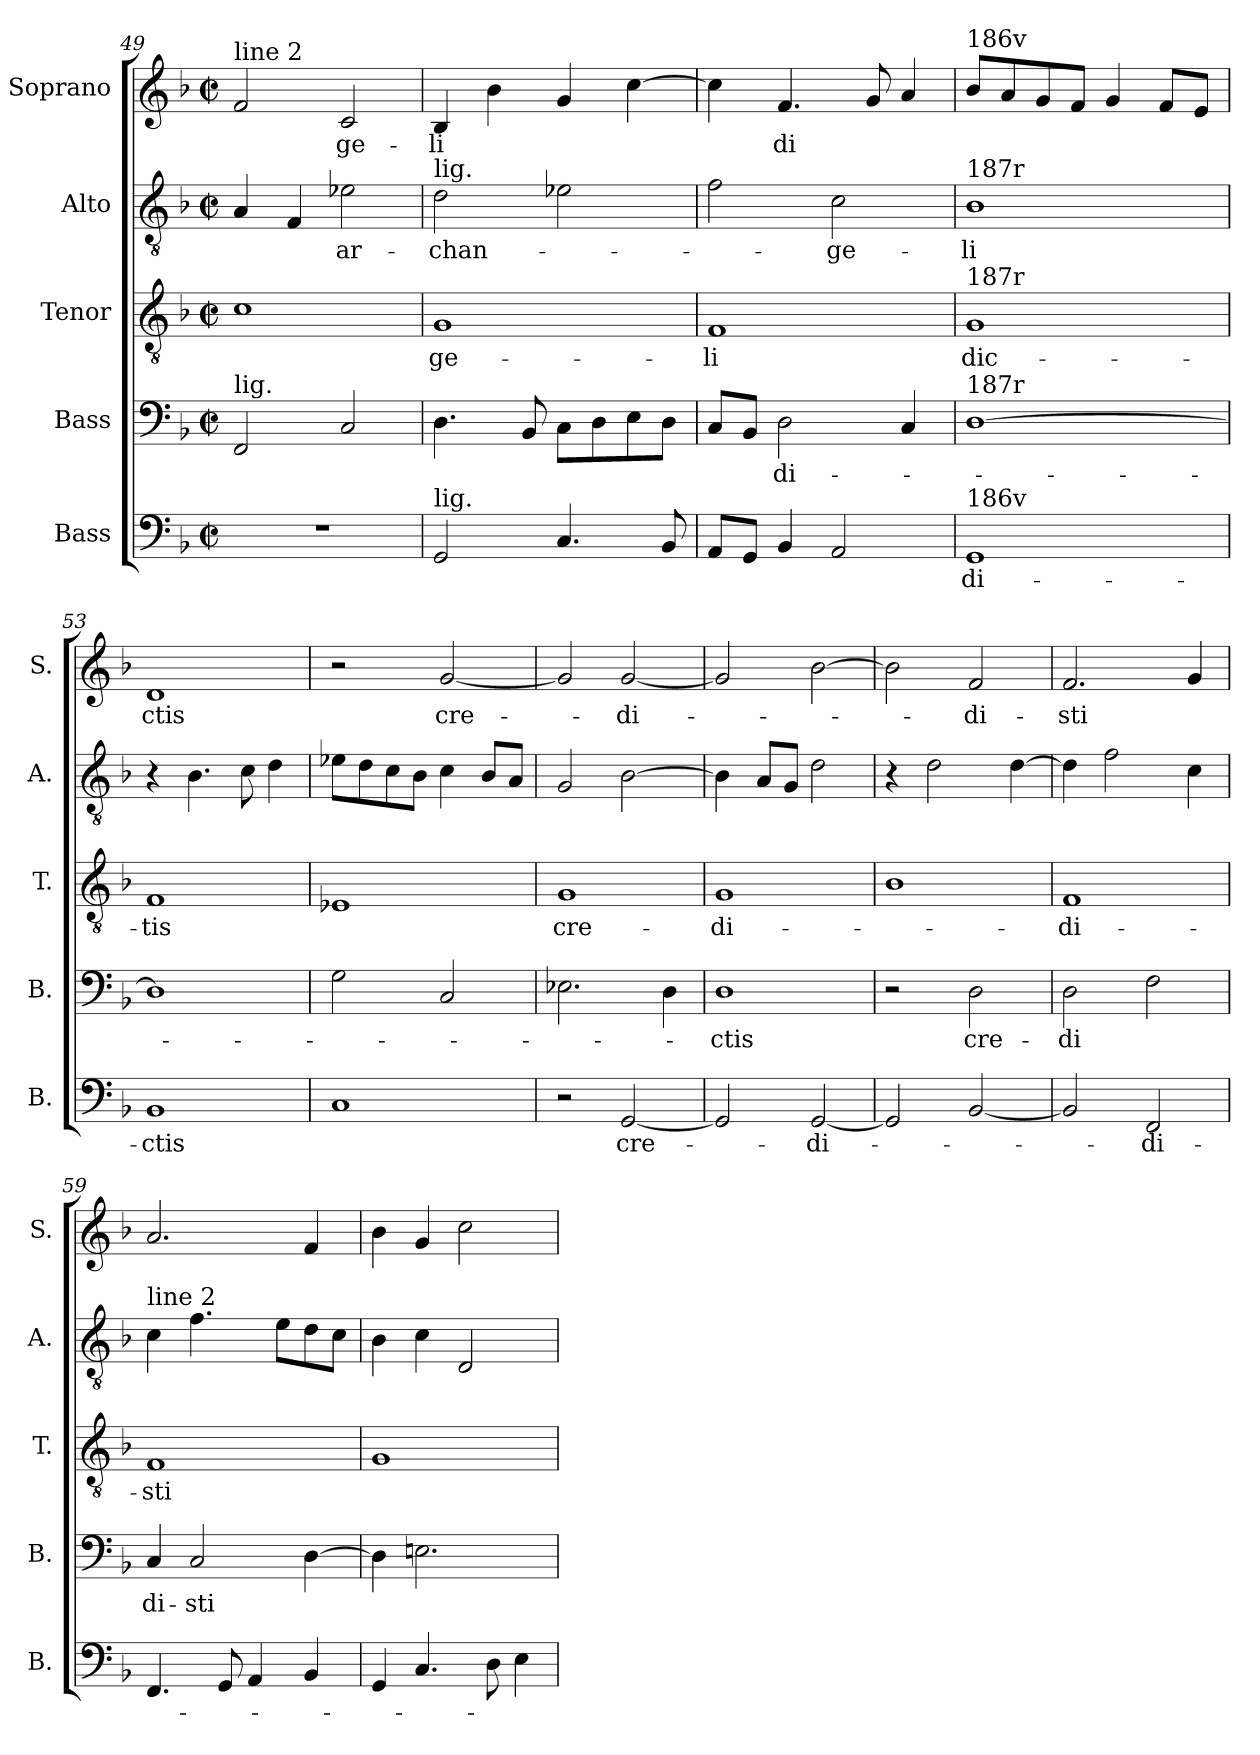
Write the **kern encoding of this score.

**kern	**text	**kern	**text	**kern	**text	**kern	**text	**kern	**text
*part5	*part5	*part4	*part4	*part3	*part3	*part2	*part2	*part1	*part1
*staff5	*staff5	*staff4	*staff4	*staff3	*staff3	*staff2	*staff2	*staff1	*staff1
*I"Bass	*	*I"Bass	*	*I"Tenor	*	*I"Alto	*	*I"Soprano	*
*I'B.	*	*I'B.	*	*I'T.	*	*I'A.	*	*I'S.	*
*clefF4	*	*clefF4	*	*clefGv2	*	*clefGv2	*	*clefG2	*
*k[b-]	*	*k[b-]	*	*k[b-]	*	*k[b-]	*	*k[b-]	*
*M2/2	*	*M2/2	*	*M2/2	*	*M2/2	*	*M2/2	*
*met(c|)	*	*met(c|)	*	*met(c|)	*	*met(c|)	*	*met(c|)	*
=49	=49	=49	=49	=49	=49	=49	=49	=49	=49
!	!	!	!	!	!	!	!	!LO:TX:a:t=line 2	!
!	!	!LO:TX:a:t=lig.	!	!	!	!	!	!	!
1r	.	2FF/	.	1c	.	4A/	.	2f/	.
.	.	.	.	.	.	4F/	.	.	.
!	!	!	!	!	!	!	!LO:LY:b	!	!LO:LY:b
.	.	2C/	.	.	.	2e-X\	ar-	2c/	ge-
=50	=50	=50	=50	=50	=50	=50	=50	=50	=50
!	!	!	!	!	!	!LO:TX:a:t=lig.	!	!	!
!LO:TX:a:t=lig.	!	!	!	!	!	!	!	!	!
!	!	!	!	!	!LO:LY:b	!	!LO:LY:b	!	!LO:LY:b
2GG/	.	4.D\	.	1G	-ge-	2d\	-chan-	4B-/	-li
.	.	.	.	.	.	.	.	4b-\	.
.	.	8BB-/	.	.	.	.	.	.	.
4.C/	.	8CL	.	.	.	2e-X\	.	4g/	.
.	.	8D	.	.	.	.	.	.	.
.	.	8E	.	.	.	.	.	[4cc\	.
8BB-/	.	8DJ	.	.	.	.	.	.	.
!!LO:LB:g=z
=51	=51	=51	=51	=51	=51	=51	=51	=51	=51
!	!	!	!	!	!LO:LY:b	!	!	!	!
8AAL	.	8CL	.	1F	-li	2f\	.	4cc\]	.
8GGJ	.	8BB-J	.	.	.	.	.	.	.
!	!	!	!LO:LY:b	!	!	!	!	!	!LO:LY:b
4BB-/	.	2D\	di-	.	.	.	.	4.f/	di
!	!	!	!	!	!	!	!LO:LY:b	!	!
2AA/	.	.	.	.	.	2c\	-ge-	.	.
.	.	.	.	.	.	.	.	8g/	.
.	.	4C/	.	.	.	.	.	4a/	.
!!LO:PB:g=z
=52	=52	=52	=52	=52	=52	=52	=52	=52	=52
!	!	!	!	!	!	!	!	!LO:TX:a:t=186v	!
!	!	!	!	!	!	!LO:TX:a:t=187r	!	!	!
!	!	!	!	!LO:TX:a:t=187r	!	!	!	!	!
!	!	!LO:TX:a:t=187r	!	!	!	!	!	!	!
!LO:TX:a:t=186v	!	!	!	!	!	!	!	!	!
!	!LO:LY:b	!	!	!	!LO:LY:b	!	!LO:LY:b	!	!
1GG	di-	[1D	.	1G	dic-	1B-	-li	8b-L	.
.	.	.	.	.	.	.	.	8a	.
.	.	.	.	.	.	.	.	8g	.
.	.	.	.	.	.	.	.	8fJ	.
.	.	.	.	.	.	.	.	4g/	.
.	.	.	.	.	.	.	.	8fL	.
.	.	.	.	.	.	.	.	8eJ	.
=53	=53	=53	=53	=53	=53	=53	=53	=53	=53
!	!LO:LY:b	!	!	!	!LO:LY:b	!	!	!	!LO:LY:b
1BB-	-ctis	1D]	.	1F	-tis	4r	.	1d	ctis
.	.	.	.	.	.	4.B-\	.	.	.
.	.	.	.	.	.	8c\	.	.	.
.	.	.	.	.	.	4d\	.	.	.
=54	=54	=54	=54	=54	=54	=54	=54	=54	=54
1C	.	2G\	.	1E-X	.	8e-XL	.	2r	.
.	.	.	.	.	.	8d	.	.	.
.	.	.	.	.	.	8c	.	.	.
.	.	.	.	.	.	8B-J	.	.	.
!	!	!	!	!	!	!	!	!	!LO:LY:b
.	.	2C/	.	.	.	4c\	.	[2g/	cre-
.	.	.	.	.	.	8B-L	.	.	.
.	.	.	.	.	.	8AJ	.	.	.
=55	=55	=55	=55	=55	=55	=55	=55	=55	=55
!	!	!	!	!	!LO:LY:b	!	!	!	!
2r	.	2.E-X\	.	1G	cre-	2G/	.	2g/]	.
!	!LO:LY:b	!	!	!	!	!	!	!	!LO:LY:b
[2GG/	cre-	.	.	.	.	[2B-\	.	[2g/	-di-
.	.	4D\	.	.	.	.	.	.	.
=56	=56	=56	=56	=56	=56	=56	=56	=56	=56
!	!	!	!LO:LY:b	!	!LO:LY:b	!	!	!	!
2GG/]	.	1D	ctis	1G	-di-	4B-\]	.	2g/]	.
.	.	.	.	.	.	8AL	.	.	.
.	.	.	.	.	.	8GJ	.	.	.
!	!LO:LY:b	!	!	!	!	!	!	!	!
[2GG/	-di-	.	.	.	.	2d\	.	[2b-\	.
=57	=57	=57	=57	=57	=57	=57	=57	=57	=57
2GG/]	.	2r	.	1B-	.	4r	.	2b-\]	.
.	.	.	.	.	.	2d\	.	.	.
!	!	!	!LO:LY:b	!	!	!	!	!	!LO:LY:b
[2BB-/	.	2D\	cre-	.	.	.	.	2f/	-di-
.	.	.	.	.	.	[4d\	.	.	.
!!LO:LB:g=z
=58	=58	=58	=58	=58	=58	=58	=58	=58	=58
!	!	!	!LO:LY:b	!	!LO:LY:b	!	!	!	!LO:LY:b
2BB-/]	.	2D\	-di	1F	-di-	4d\]	.	2.f/	-sti
.	.	.	.	.	.	2f\	.	.	.
!	!LO:LY:b	!	!	!	!	!	!	!	!
2FF/	-di-	2F\	.	.	.	.	.	.	.
.	.	.	.	.	.	4c\	.	4g/	.
!!LO:PB:g=z
=59	=59	=59	=59	=59	=59	=59	=59	=59	=59
!	!	!	!	!	!	!LO:TX:a:t=line 2	!	!	!
!	!	!	!LO:LY:b	!	!LO:LY:b	!	!	!	!
4.FF/	.	4C/	di-	1F	-sti	4c\	.	2.a/	.
!	!	!	!LO:LY:b	!	!	!	!	!	!
.	.	2C/	-sti	.	.	4.f\	.	.	.
8GG/	.	.	.	.	.	.	.	.	.
4AA/	.	.	.	.	.	.	.	.	.
.	.	.	.	.	.	8eL	.	.	.
4BB-/	.	[4D\	.	.	.	8d	.	4f/	.
.	.	.	.	.	.	8cJ	.	.	.
=60	=60	=60	=60	=60	=60	=60	=60	=60	=60
4GG/	.	4D\]	.	1G	.	4B-\	.	4b-\	.
4.C/	.	2.En\	.	.	.	4c\	.	4g/	.
.	.	.	.	.	.	2D/	.	2cc\	.
8D\	.	.	.	.	.	.	.	.	.
4E\	.	.	.	.	.	.	.	.	.
=	=	=	=	=	=	=	=	=	=
*-	*-	*-	*-	*-	*-	*-	*-	*-	*-
